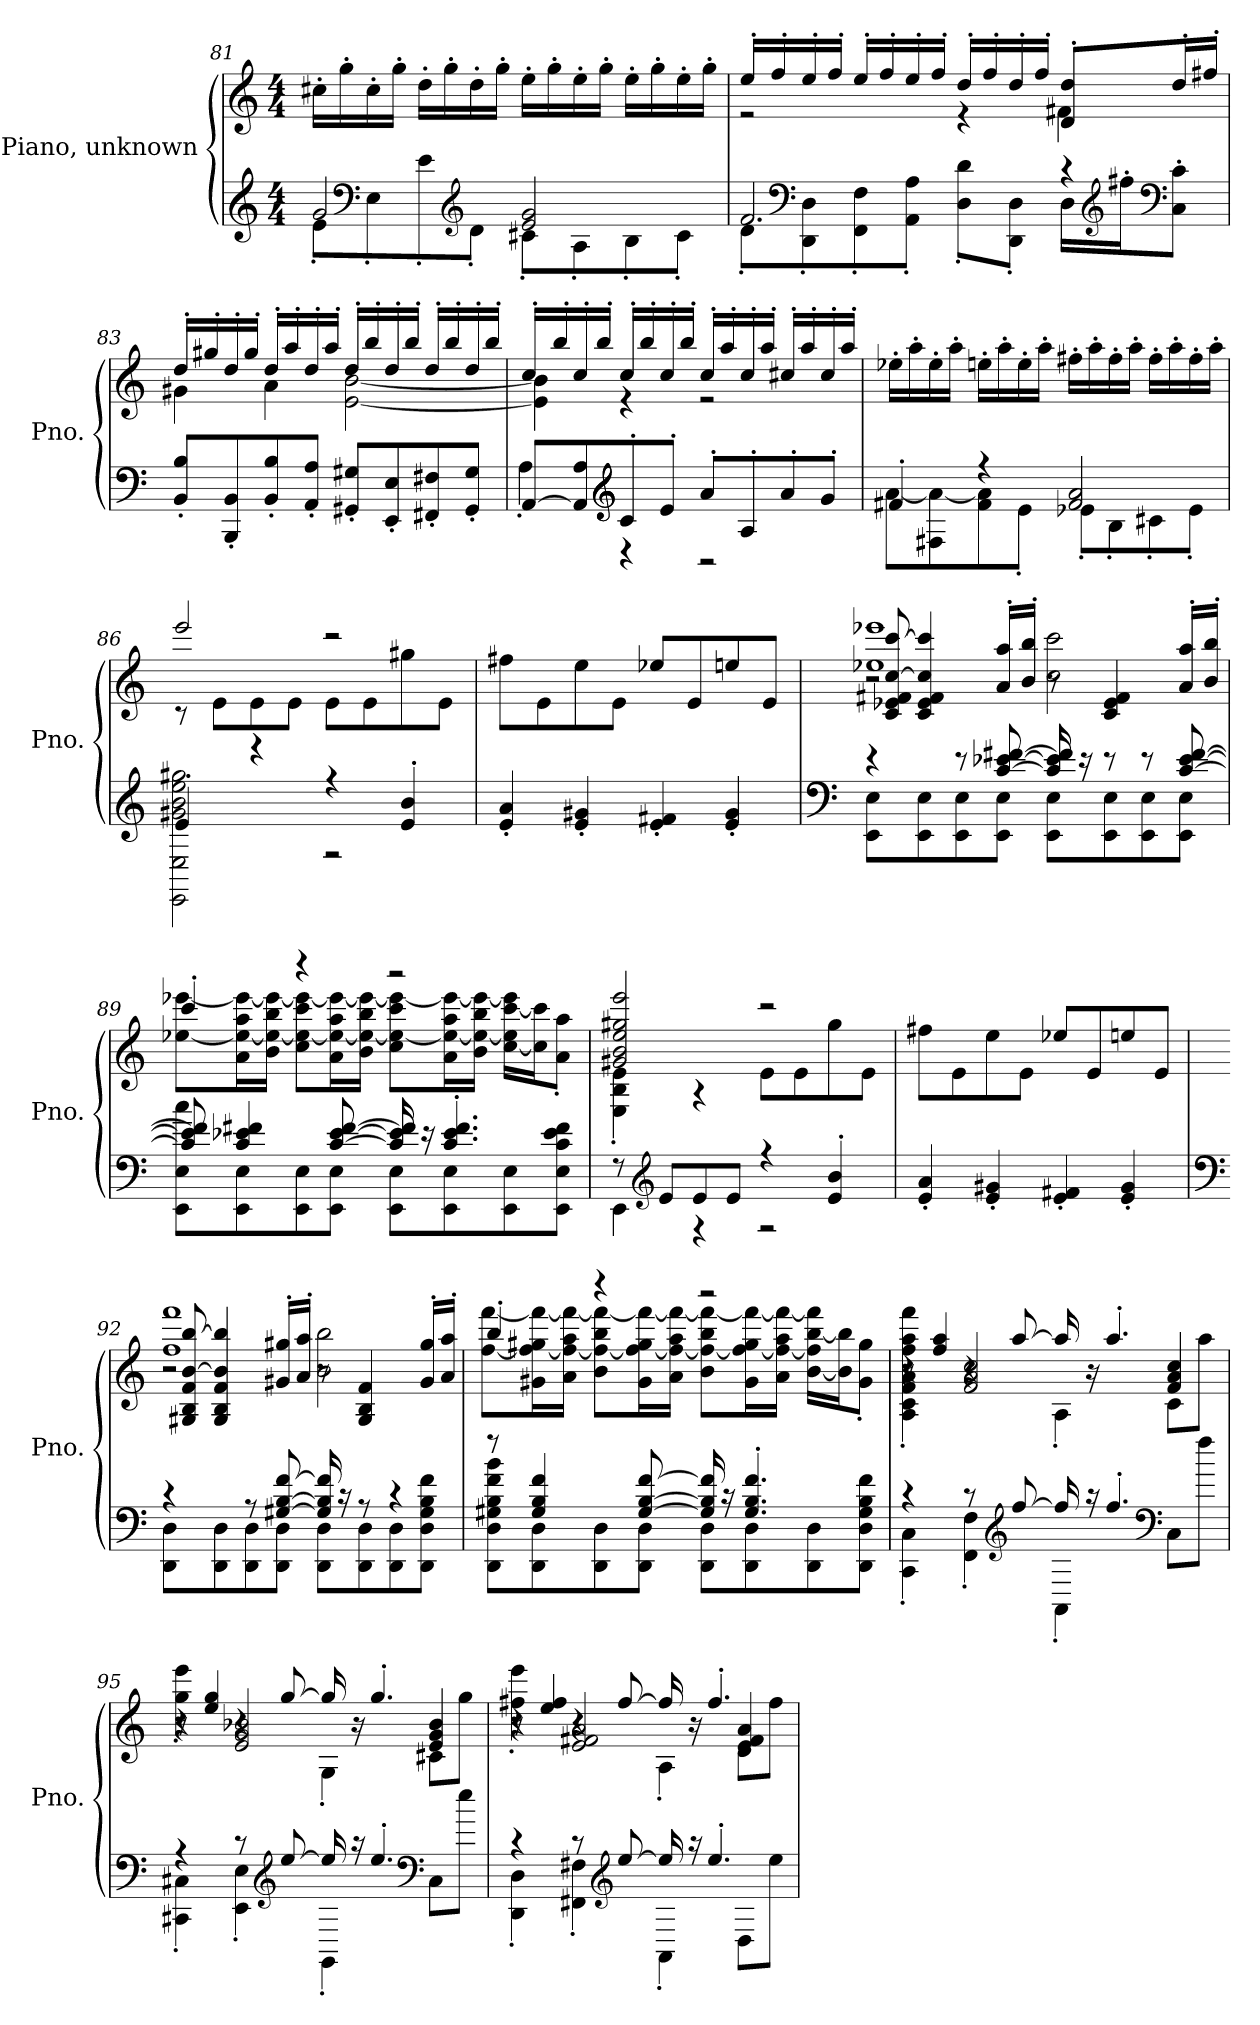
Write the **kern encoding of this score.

**kern	**kern
*part1	*part1
*staff2	*staff1
*I"Piano, unknown	*
*I'Pno.	*
*clefG2	*clefG2
*k[]	*k[]
*M4/4	*M4/4
=81	=81
*^	*
2g/	8e'\L	16cc#X'\LL
.	.	16gg'\
*clefF4	*	*
.	8E'\	16cc#'\
.	.	16gg'\JJ
.	8e'\	16dd'\LL
.	.	16gg'\
*clefG2	*	*
.	8d'\J	16dd'\
.	.	16gg'\JJ
2e/ 2g/	8c#X'\L	16ee'\LL
.	.	16gg'\
.	8A'\	16ee'\
.	.	16gg'\JJ
.	8B'\	16ee'\LL
.	.	16gg'\
.	8c#'\J	16ee'\
.	.	16gg'\JJ
!!LO:LB:g=z
=82	=82	=82
*	*	*^
2.f/	8d'\L	16ee'/LL	2r
.	.	16ff'/	.
*clefF4	*	*	*
.	8DD\' 8D\'	16ee'/	.
.	.	16ff'/JJ	.
.	8FF\' 8F\'	16ee'/LL	.
.	.	16ff'/	.
.	8AA\' 8A\'J	16ee'/	.
.	.	16ff'/JJ	.
.	8D\' 8d\'L	16dd'/LL	4r
.	.	16ff'/	.
.	8DD\' 8D\'J	16dd'/	.
.	.	16ff'/JJ	.
4r	16D\LL	8d/' 8dd/'L	4f#X\
*clefG2	*	*	*
.	16ff#X'\J	.	.
*clefF4	*	*	*
.	8C\' 8c\'J	16dd'/L	.
.	.	16ff#X'/JJ	.
*v	*v	*	*
=83	=83	=83
8BB/' 8B/'L	16dd'/LL	4g#X\
.	16gg#X'/	.
8BBB/' 8BB/'	16dd'/	.
.	16gg#'/JJ	.
8BB/' 8B/'	16dd'/LL	4a\
.	16aa'/	.
8AA/' 8A/'J	16dd'/	.
.	16aa'/JJ	.
8GG#X/' 8G#X/'L	16dd'/LL	[2e\ [2b\
.	16bb'/	.
8EE/' 8E/'	16dd'/	.
.	16bb'/JJ	.
8FF#X/' 8F#X/'	16dd'/LL	.
.	16bb'/	.
8GG#/' 8G#/'J	16dd'/	.
.	16bb'/JJ	.
!!LO:LB:g=z	!!
=84	=84	=84
*^	*	*
[8AA/L	4A'\	16cc'/LL	4e\] 4b\]
.	.	16bb'/	.
8AA/] 8A/	.	16cc'/	.
.	.	16bb'/JJ	.
*clefG2	*	*	*
8c'/	4r	16cc'/LL	4r
.	.	16bb'/	.
8e'/J	.	16cc'/	.
.	.	16bb'/JJ	.
8a'/L	2r	16cc'/LL	2r
.	.	16aa'/	.
8A'/	.	16cc'/	.
.	.	16aa'/JJ	.
8a'/	.	16cc#X'/LL	.
.	.	16aa'/	.
8g'/J	.	16cc#'/	.
.	.	16aa'/JJ	.
*	*	*v	*v
=85	=85	=85
4f#X'/	[8a\L	16ee-X'\LL
.	.	16aa'\
.	8F#X\ 8a\_	16ee-'\
.	.	16aa'\JJ
4r	8f#\ 8a\]	16een'\LL
.	.	16aa'\
.	8e'\J	16ee'\
.	.	16aa'\JJ
2f#/ 2a/	8e-X'\L	16ff#X'\LL
.	.	16aa'\
.	8B'\	16ff#'\
.	.	16aa'\JJ
.	8c#X'\	16ff#'\LL
.	.	16aa'\
.	8e-'\J	16ff#'\
.	.	16aa'\JJ
!!LO:PB:g=z
=86	=86	=86
*	*	*^
4e'/	2EE\ 2E\ 2g#X\ 2b\ 2ee\ 2gg#X\	2eee/	8r
.	.	.	8e\L
4r	.	.	8e\
.	.	.	8e\J
4r	2r	2r	8e\L
.	.	.	8e\
4e/' 4b/'	.	.	8gg#X\
.	.	.	8e\J
*v	*v	*	*
*	*v	*v
=87	=87
4e/' 4a/'	8ff#X\L
.	8e\
4e/' 4g#X/'	8ee\
.	8e\J
4e/' 4f#X/'	8ee-X/L
.	8e/
4e/' 4g#/'	8een/
.	8e/J
=88	=88
*clefF4	*
*^	*^
*	*	*	*^
4r	8EE\ 8E\L	1ee-X 1eee-X	2r	8c/ 8e-X/ 8f#X/ [8cc/ [8ccc/
.	8EE\ 8E\	.	.	4c/ 4e-/ 4f#/ 4cc/] 4ccc/]
8r	8EE\ 8E\	.	.	.
[8c/ [8e-X/ [8f#X/	8EE\ 8E\J	.	.	16a/' 16aa/'LL
.	.	.	.	16b/' 16bb/'JJ
16c/] 16e-/] 16f#/]	8EE\ 8E\L	.	2cc\ 2ccc\	8r
16r	.	.	.	.
8r	8EE\ 8E\	.	.	4c/ 4e-/ 4f#/
8r	8EE\ 8E\	.	.	.
[8c/ [8e-/ [8f#/	8EE\ 8E\J	.	.	16a/' 16aa/'LL
.	.	.	.	16b/' 16bb/'JJ
*	*	*	*v	*v
!!LO:LB:g=z
=89	=89	=89	=89
8c/] 8e-/] 8f#/]	8EE\ 8E\ 8cc\L	4ccc'/	[8ee-X\ [8eee-X\L
4c/ 4e-X/ 4f#X/	8EE\ 8E\	.	16a\ 16ee-\_ 16aa\ 16eee-\_L
.	.	.	16b\ 16ee-\_ 16bb\ 16eee-\_JJ
.	8EE\ 8E\	4r	8cc\ 8ee-\_ 8ccc\ 8eee-\_L
[8c/ [8e-/ [8f#/	8EE\ 8E\J	.	16a\ 16ee-\_ 16aa\ 16eee-\_L
.	.	.	16b\ 16ee-\_ 16bb\ 16eee-\_JJ
16c/] 16e-/] 16f#/]	8EE\ 8E\L	2r	8cc\ 8ee-\_ 8ccc\ 8eee-\_L
16r	.	.	.
4.c/' 4.e-/' 4.f#/'	8EE\ 8E\	.	16a\ 16ee-\_ 16aa\ 16eee-\_L
.	.	.	16b\ 16ee-\_ 16bb\ 16eee-\_JJ
.	8EE\ 8E\	.	[16cc\ 16ee-\] [16ccc\ 16eee-\]LL
.	.	.	16cc\] 16ccc\]J
.	8EE\ 8E\ 8c\ 8e-\ 8f#\J	.	8a\' 8aa\'J
=90	=90	=90	=90
8r	4EE\	2g#X/ 2b/ 2ee/ 2gg#X/ 2eee/	4E\' 4B\' 4e\'
*clefG2	*	*	*
8e/L	.	.	.
8e/	4r	.	4r
8e/J	.	.	.
4r	2r	2r	8e\L
.	.	.	8e\
4e/' 4b/'	.	.	8gg#\
.	.	.	8e\J
*v	*v	*	*
*	*v	*v
=91	=91
4e/' 4a/'	8ff#X\L
.	8e\
4e/' 4g#X/'	8ee\
.	8e\J
4e/' 4f#X/'	8ee-X/L
.	8e/
4e/' 4g#/'	8een/
.	8e/J
!!LO:LB:g=z
=92	=92
*clefF4	*
*^	*^
*	*	*	*^
4r	8DD\ 8D\L	1ff 1fff	2r	8G#X/ 8B/ 8f/ [8b/ [8bb/
.	8DD\ 8D\	.	.	4G#/ 4B/ 4f/ 4b/] 4bb/]
8r	8DD\ 8D\	.	.	.
[8G#X/ [8B/ [8f/	8DD\ 8D\J	.	.	16g#X/' 16gg#X/'LL
.	.	.	.	16a/' 16aa/'JJ
16G#/] 16B/] 16f/]	8DD\ 8D\L	.	2b\ 2bb\	8r
16r	.	.	.	.
8r	8DD\ 8D\	.	.	4G#/ 4B/ 4f/
4r	8DD\ 8D\	.	.	.
.	8DD\ 8D\ 8G#\ 8B\ 8f\J	.	.	16g#/' 16gg#/'LL
.	.	.	.	16a/' 16aa/'JJ
*	*	*	*v	*v
=93	=93	=93	=93
8r	8DD\ 8D\ 8G#X\ 8B\ 8f\ 8b\L	4bb'/	[8ff\ [8fff\L
4G#/ 4B/ 4f/	8DD\ 8D\	.	16g#X\ 16ff\_ 16gg#X\ 16fff\_L
.	.	.	16a\ 16ff\_ 16aa\ 16fff\_JJ
.	8DD\ 8D\	4r	8b\ 8ff\_ 8bb\ 8fff\_L
[8G#/ [8B/ [8f/	8DD\ 8D\J	.	16g#\ 16ff\_ 16gg#\ 16fff\_L
.	.	.	16a\ 16ff\_ 16aa\ 16fff\_JJ
16G#/] 16B/] 16f/]	8DD\ 8D\L	2r	8b\ 8ff\_ 8bb\ 8fff\_L
16r	.	.	.
4.G#/' 4.B/' 4.f/'	8DD\ 8D\	.	16g#\ 16ff\_ 16gg#\ 16fff\_L
.	.	.	16a\ 16ff\_ 16aa\ 16fff\_JJ
.	8DD\ 8D\	.	[16b\ 16ff\] [16bb\ 16fff\]LL
.	.	.	16b\] 16bb\]J
.	8DD\ 8D\ 8G#\ 8B\ 8f\J	.	8g#\' 8gg#\'J
!!LO:LB:g=z
=94	=94	=94	=94
*	*	*	*^
4r	4CC\' 4C\'	8r	4A\' 4c\' 4f\' 4a\' 4ff\' 4aa\' 4fff\'	4r
.	.	4ff/ 4aa/	.	.
8r	4FF\' 4F\'	.	4r	2f/ 2a/ 2cc/
*clefG2	*	*	*	*
[8ff/	.	[8aa/	.	.
16ff/]	4AA'\	16aa/]	4A'\	.
16r	.	16r	.	.
4.ff'/	.	4.aa'/	.	.
*clefF4	*	*	*	*
.	8C\L	.	8c\L	4f/ 4a/ 4cc/
.	8ff\J	.	8aa\J	.
=95	=95	=95	=95	=95
4r	4CC#X\' 4C#X\'	8r	4gg\' 4eee\'	4r
.	.	4ee/ 4gg/	.	.
8r	4EE\' 4E\'	.	4r	2e/ 2g/ 2b-X/
*clefG2	*	*	*	*
[8ee/	.	[8gg/	.	.
16ee/]	4GG'\	16gg/]	4G'\	.
16r	.	16r	.	.
4.ee'/	.	4.gg'/	.	.
*clefF4	*	*	*	*
.	8C#\L	.	8c#X\L	4e/ 4g/ 4b-/
.	8ee\J	.	8gg\J	.
!!LO:LB:g=z	!!	!!
=96	=96	=96	=96	=96
4r	4DD\' 4D\'	8r	4ff#X\' 4eee\'	4r
.	.	4ee/ 4ff#/	.	.
8r	4FF#X\' 4F#X\'	.	4r	2e/ 2f#X/ 2a/
*clefG2	*	*	*	*
[8ee/	.	[8ff#/	.	.
16ee/]	4AA'\	16ff#/]	4A'\	.
16r	.	16r	.	.
4.ee'/	.	4.ff#'/	.	.
.	8D\L	.	8d\L	4e/ 4f#/ 4a/
.	8ee\J	.	8ff#\J	.
*v	*v	*	*	*
*	*v	*v	*v
=	=
*-	*-
